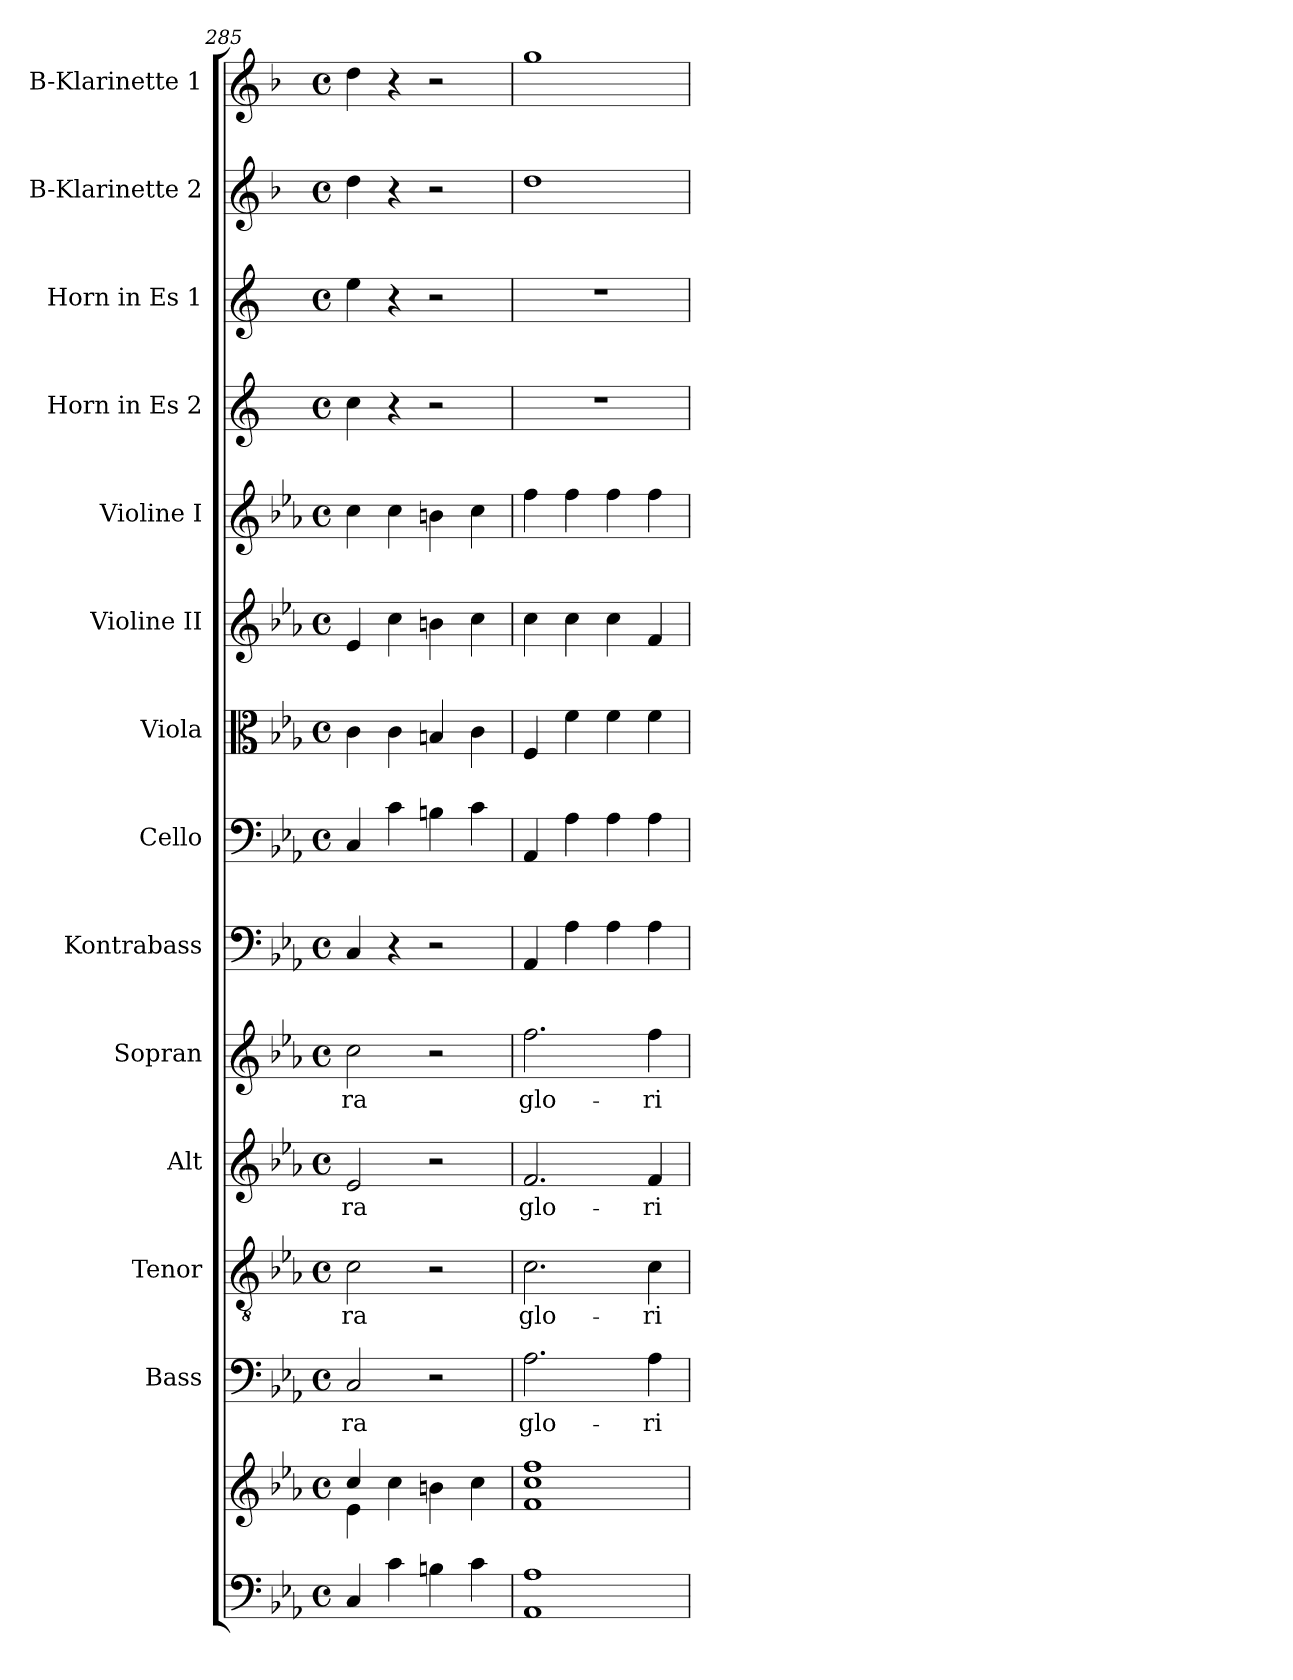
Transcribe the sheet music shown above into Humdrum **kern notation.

**kern	**kern	**kern	**text	**kern	**text	**kern	**text	**kern	**text	**kern	**kern	**kern	**kern	**kern	**kern	**kern	**kern	**kern
*part14	*part14	*part13	*part13	*part12	*part12	*part11	*part11	*part10	*part10	*part9	*part8	*part7	*part6	*part5	*part4	*part3	*part2	*part1
*staff15	*staff14	*staff13	*staff13	*staff12	*staff12	*staff11	*staff11	*staff10	*staff10	*staff9	*staff8	*staff7	*staff6	*staff5	*staff4	*staff3	*staff2	*staff1
*	*	*I"Bass	*	*I"Tenor	*	*I"Alt	*	*I"Sopran	*	*I"Kontrabass	*I"Cello	*I"Viola	*I"Violine II	*I"Violine I	*I"Horn in Es 2	*I"Horn in Es 1	*I"B-Klarinette 2	*I"B-Klarinette 1
*	*	*I'B.	*	*I'T.	*	*I'A.	*	*I'S.	*	*I'Kb.	*	*I'Vla.	*I'Vl. II	*I'Vl. I	*I'Hrn. 2	*I'Hrn. 1	*I'Kl. 2	*I'Kl. 1
*clefF4	*clefG2	*clefF4	*	*clefGv2	*	*clefG2	*	*clefG2	*	*clefF4	*clefF4	*clefC3	*clefG2	*clefG2	*clefG2	*clefG2	*clefG2	*clefG2
*	*	*	*	*	*	*	*	*	*	*ITrd7c12	*	*	*	*	*ITrd5c9	*ITrd5c9	*ITrd1c2	*ITrd1c2
*k[b-e-a-]	*k[b-e-a-]	*k[b-e-a-]	*	*k[b-e-a-]	*	*k[b-e-a-]	*	*k[b-e-a-]	*	*k[b-e-a-]	*k[b-e-a-]	*k[b-e-a-]	*k[b-e-a-]	*k[b-e-a-]	*k[b-e-a-]	*k[b-e-a-]	*k[b-e-a-]	*k[b-e-a-]
*E-:	*E-:	*E-:	*	*E-:	*	*E-:	*	*E-:	*	*E-:	*E-:	*E-:	*E-:	*E-:	*E-:	*E-:	*E-:	*E-:
*M4/4	*M4/4	*M4/4	*	*M4/4	*	*M4/4	*	*M4/4	*	*M4/4	*M4/4	*M4/4	*M4/4	*M4/4	*M4/4	*M4/4	*M4/4	*M4/4
*met(c)	*met(c)	*met(c)	*	*met(c)	*	*met(c)	*	*met(c)	*	*met(c)	*met(c)	*met(c)	*met(c)	*met(c)	*met(c)	*met(c)	*met(c)	*met(c)
=285	=285	=285	=285	=285	=285	=285	=285	=285	=285	=285	=285	=285	=285	=285	=285	=285	=285	=285
*	*^	*	*	*	*	*	*	*	*	*	*	*	*	*	*	*	*	*
!	!	!	!	!LO:LY:b	!	!LO:LY:b	!	!LO:LY:b	!	!LO:LY:b	!	!	!	!	!	!	!	!	!
4C/	4cc/	4e-\	2C/	-ra	2c\	-ra	2e-/	-ra	2cc\	-ra	4CC/	4C/	4c\	4e-/	4cc\	4e-\	4g\	4cc\	4cc\
4c\	2.ryy	4cc\	.	.	.	.	.	.	.	.	4r	4c\	4c\	4cc\	4cc\	4r	4r	4r	4r
4Bn\	.	4bn\	2r	.	2r	.	2r	.	2r	.	2r	4Bn\	4Bn/	4bn\	4bn\	2r	2r	2r	2r
4c\	.	4cc\	.	.	.	.	.	.	.	.	.	4c\	4c\	4cc\	4cc\	.	.	.	.
=286	=286	=286	=286	=286	=286	=286	=286	=286	=286	=286	=286	=286	=286	=286	=286	=286	=286	=286	=286
!	!	!	!	!LO:LY:b	!	!LO:LY:b	!	!LO:LY:b	!	!LO:LY:b	!	!	!	!	!	!	!	!	!
1AA- 1A-	1ff	1f 1cc	2.A-\	glo-	2.c\	glo-	2.f/	glo-	2.ff\	glo-	4AAA-/	4AA-/	4F/	4cc\	4ff\	1r	1r	1cc	1ff
.	.	.	.	.	.	.	.	.	.	.	4AA-\	4A-\	4f\	4cc\	4ff\	.	.	.	.
.	.	.	.	.	.	.	.	.	.	.	4AA-\	4A-\	4f\	4cc\	4ff\	.	.	.	.
!	!	!	!	!LO:LY:b	!	!LO:LY:b	!	!LO:LY:b	!	!LO:LY:b	!	!	!	!	!	!	!	!	!
.	.	.	4A-\	-ri-	4c\	-ri-	4f/	-ri-	4ff\	-ri-	4AA-\	4A-\	4f\	4f/	4ff\	.	.	.	.
*	*v	*v	*	*	*	*	*	*	*	*	*	*	*	*	*	*	*	*	*
=	=	=	=	=	=	=	=	=	=	=	=	=	=	=	=	=	=	=
*-	*-	*-	*-	*-	*-	*-	*-	*-	*-	*-	*-	*-	*-	*-	*-	*-	*-	*-
